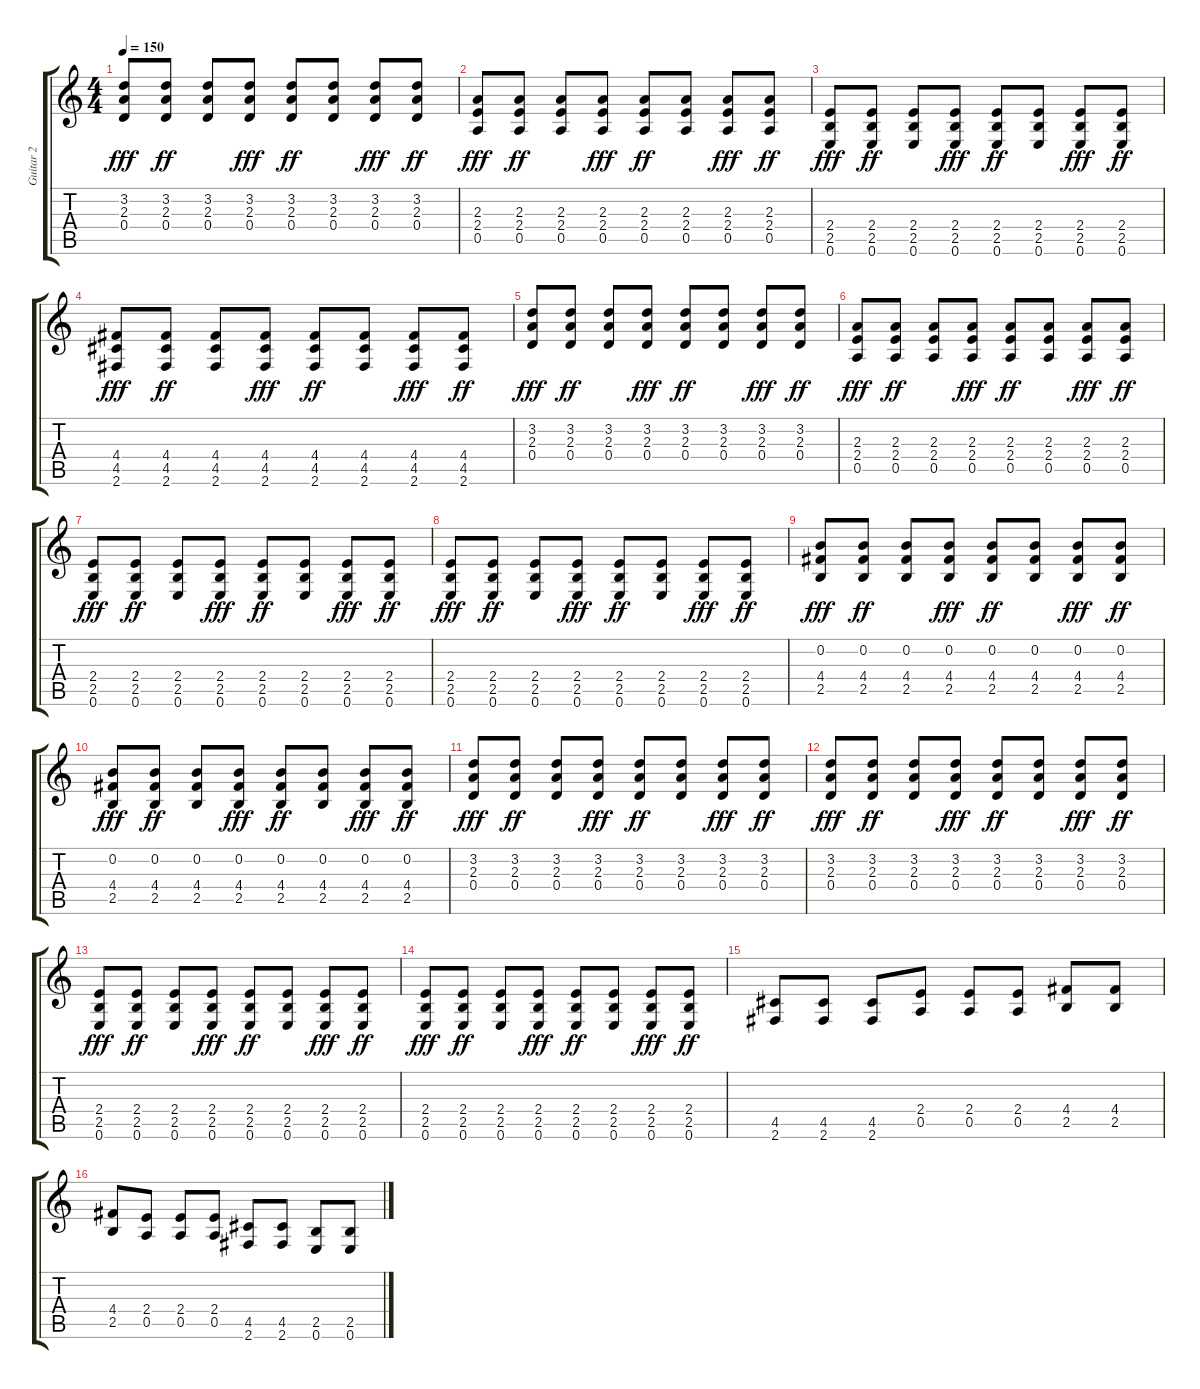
\track ("Guitar 2" "Guitar 2") {instrument overdrivenguitar}
\staff {score tabs}
\tuning (E4 B3 G3 D3 A2 E2) {hide}
\ts (4 4)
\tempo 150
\clef g2
\ks c
(3.2 2.3 0.4).8{dy fff} (3.2 2.3 0.4).8{dy ff} (3.2 2.3 0.4).8 (3.2 2.3 0.4).8{dy fff} (3.2 2.3 0.4).8{dy ff} (3.2 2.3 0.4).8 (3.2 2.3 0.4).8{dy fff} (3.2 2.3 0.4).8{dy ff} |
(2.3 2.4 0.5).8{dy fff} (2.3 2.4 0.5).8{dy ff} (2.3 2.4 0.5).8 (2.3 2.4 0.5).8{dy fff} (2.3 2.4 0.5).8{dy ff} (2.3 2.4 0.5).8 (2.3 2.4 0.5).8{dy fff} (2.3 2.4 0.5).8{dy ff} |
(2.4 2.5 0.6).8{dy fff} (2.4 2.5 0.6).8{dy ff} (2.4 2.5 0.6).8 (2.4 2.5 0.6).8{dy fff} (2.4 2.5 0.6).8{dy ff} (2.4 2.5 0.6).8 (2.4 2.5 0.6).8{dy fff} (2.4 2.5 0.6).8{dy ff} |
(4.4 4.5 2.6).8{dy fff} (4.4 4.5 2.6).8{dy ff} (4.4 4.5 2.6).8 (4.4 4.5 2.6).8{dy fff} (4.4 4.5 2.6).8{dy ff} (4.4 4.5 2.6).8 (4.4 4.5 2.6).8{dy fff} (4.4 4.5 2.6).8{dy ff} |
(3.2 2.3 0.4).8{dy fff} (3.2 2.3 0.4).8{dy ff} (3.2 2.3 0.4).8 (3.2 2.3 0.4).8{dy fff} (3.2 2.3 0.4).8{dy ff} (3.2 2.3 0.4).8 (3.2 2.3 0.4).8{dy fff} (3.2 2.3 0.4).8{dy ff} |
(2.3 2.4 0.5).8{dy fff} (2.3 2.4 0.5).8{dy ff} (2.3 2.4 0.5).8 (2.3 2.4 0.5).8{dy fff} (2.3 2.4 0.5).8{dy ff} (2.3 2.4 0.5).8 (2.3 2.4 0.5).8{dy fff} (2.3 2.4 0.5).8{dy ff} |
(2.4 2.5 0.6).8{dy fff} (2.4 2.5 0.6).8{dy ff} (2.4 2.5 0.6).8 (2.4 2.5 0.6).8{dy fff} (2.4 2.5 0.6).8{dy ff} (2.4 2.5 0.6).8 (2.4 2.5 0.6).8{dy fff} (2.4 2.5 0.6).8{dy ff} |
(2.4 2.5 0.6).8{dy fff} (2.4 2.5 0.6).8{dy ff} (2.4 2.5 0.6).8 (2.4 2.5 0.6).8{dy fff} (2.4 2.5 0.6).8{dy ff} (2.4 2.5 0.6).8 (2.4 2.5 0.6).8{dy fff} (2.4 2.5 0.6).8{dy ff} |
(0.2 4.4 2.5).8{dy fff} (0.2 4.4 2.5).8{dy ff} (0.2 4.4 2.5).8 (0.2 4.4 2.5).8{dy fff} (0.2 4.4 2.5).8{dy ff} (0.2 4.4 2.5).8 (0.2 4.4 2.5).8{dy fff} (0.2 4.4 2.5).8{dy ff} |
(0.2 4.4 2.5).8{dy fff} (0.2 4.4 2.5).8{dy ff} (0.2 4.4 2.5).8 (0.2 4.4 2.5).8{dy fff} (0.2 4.4 2.5).8{dy ff} (0.2 4.4 2.5).8 (0.2 4.4 2.5).8{dy fff} (0.2 4.4 2.5).8{dy ff} |
(3.2 2.3 0.4).8{dy fff} (3.2 2.3 0.4).8{dy ff} (3.2 2.3 0.4).8 (3.2 2.3 0.4).8{dy fff} (3.2 2.3 0.4).8{dy ff} (3.2 2.3 0.4).8 (3.2 2.3 0.4).8{dy fff} (3.2 2.3 0.4).8{dy ff} |
(3.2 2.3 0.4).8{dy fff} (3.2 2.3 0.4).8{dy ff} (3.2 2.3 0.4).8 (3.2 2.3 0.4).8{dy fff} (3.2 2.3 0.4).8{dy ff} (3.2 2.3 0.4).8 (3.2 2.3 0.4).8{dy fff} (3.2 2.3 0.4).8{dy ff} |
(2.4 2.5 0.6).8{dy fff} (2.4 2.5 0.6).8{dy ff} (2.4 2.5 0.6).8 (2.4 2.5 0.6).8{dy fff} (2.4 2.5 0.6).8{dy ff} (2.4 2.5 0.6).8 (2.4 2.5 0.6).8{dy fff} (2.4 2.5 0.6).8{dy ff} |
(2.4 2.5 0.6).8{dy fff} (2.4 2.5 0.6).8{dy ff} (2.4 2.5 0.6).8 (2.4 2.5 0.6).8{dy fff} (2.4 2.5 0.6).8{dy ff} (2.4 2.5 0.6).8 (2.4 2.5 0.6).8{dy fff} (2.4 2.5 0.6).8{dy ff} |
(4.5 2.6).8 (4.5 2.6).8 (4.5 2.6).8 (2.4 0.5).8 (2.4 0.5).8 (2.4 0.5).8 (4.4 2.5).8 (4.4 2.5).8 |
(4.4 2.5).8 (2.4 0.5).8 (2.4 0.5).8 (2.4 0.5).8 (4.5 2.6).8 (4.5 2.6).8 (2.5 0.6).8 (2.5 0.6).8
